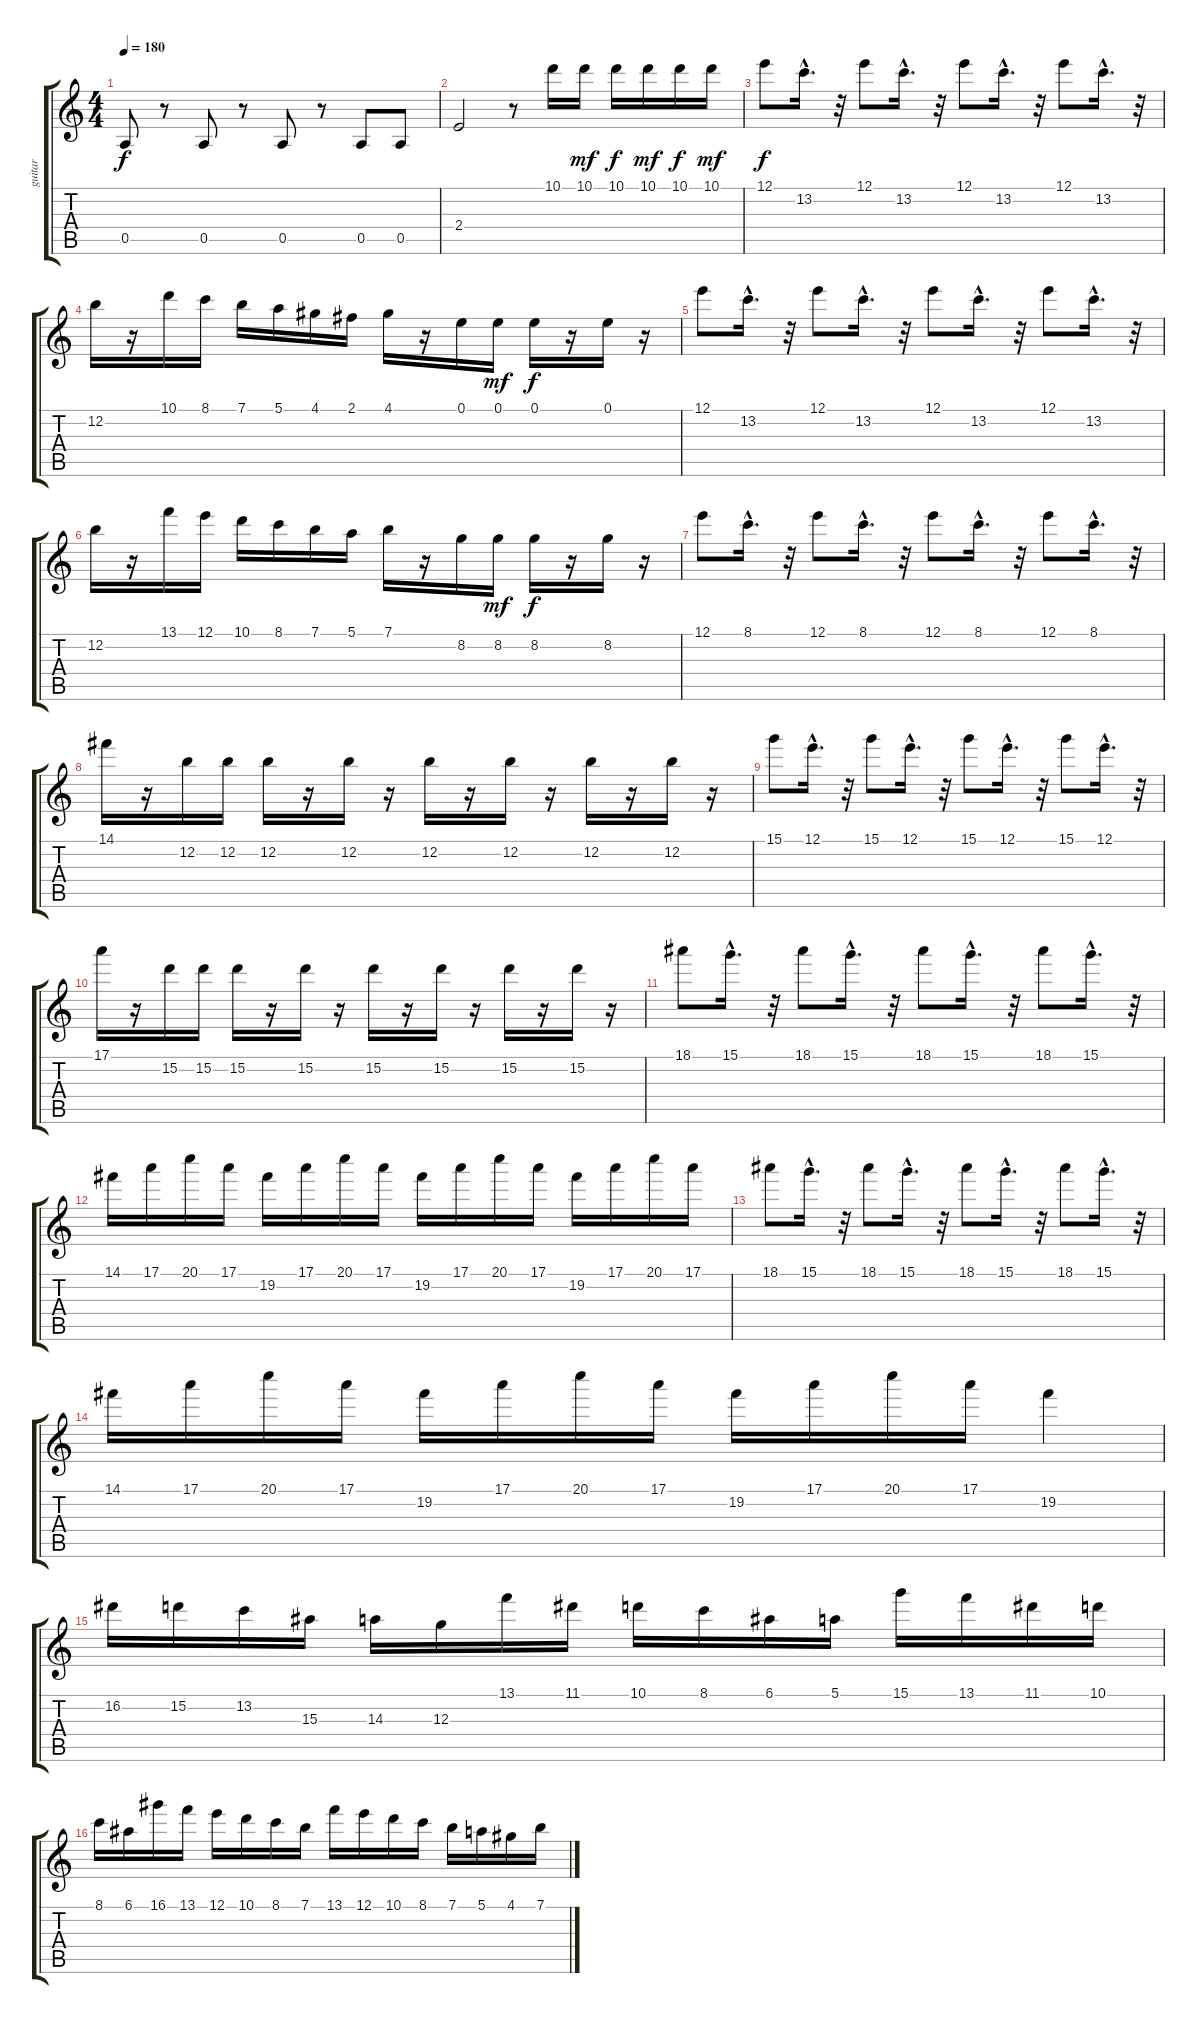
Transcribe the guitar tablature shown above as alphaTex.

\track ("guitar" "guitar") {instrument distortionguitar}
\staff {score tabs}
\tuning (E4 B3 G3 D3 A2 E2) {hide}
\ts (4 4)
\tempo 180
\clef g2
\ks c
0.5.8{dy f} r.8 0.5.8 r.8 0.5.8 r.8 0.5.8 0.5.8 |
2.4.2 r.8 10.1.16 10.1.16{dy mf} 10.1.16{dy f} 10.1.16{dy mf} 10.1.16{dy f} 10.1.16{dy mf} |
12.1.8{dy f} 13.2{hac}.16{d} r.32 12.1.8 13.2{hac}.16{d} r.32 12.1.8 13.2{hac}.16{d} r.32 12.1.8 13.2{hac}.16{d} r.32 |
12.2.16 r.16 10.1.16 8.1.16 7.1.16 5.1.16 4.1.16 2.1.16 4.1.16 r.16 0.1.16 0.1.16{dy mf} 0.1.16{dy f} r.16 0.1.16 r.16 |
12.1.8 13.2{hac}.16{d} r.32 12.1.8 13.2{hac}.16{d} r.32 12.1.8 13.2{hac}.16{d} r.32 12.1.8 13.2{hac}.16{d} r.32 |
12.2.16 r.16 13.1.16 12.1.16 10.1.16 8.1.16 7.1.16 5.1.16 7.1.16 r.16 8.2.16 8.2.16{dy mf} 8.2.16{dy f} r.16 8.2.16 r.16 |
12.1.8 8.1{hac}.16{d} r.32 12.1.8 8.1{hac}.16{d} r.32 12.1.8 8.1{hac}.16{d} r.32 12.1.8 8.1{hac}.16{d} r.32 |
14.1.16 r.16 12.2.16 12.2.16 12.2.16 r.16 12.2.16 r.16 12.2.16 r.16 12.2.16 r.16 12.2.16 r.16 12.2.16 r.16 |
15.1.8 12.1{hac}.16{d} r.32 15.1.8 12.1{hac}.16{d} r.32 15.1.8 12.1{hac}.16{d} r.32 15.1.8 12.1{hac}.16{d} r.32 |
17.1.16 r.16 15.2.16 15.2.16 15.2.16 r.16 15.2.16 r.16 15.2.16 r.16 15.2.16 r.16 15.2.16 r.16 15.2.16 r.16 |
18.1.8 15.1{hac}.16{d} r.32 18.1.8 15.1{hac}.16{d} r.32 18.1.8 15.1{hac}.16{d} r.32 18.1.8 15.1{hac}.16{d} r.32 |
14.1.16 17.1.16 20.1.16 17.1.16 19.2.16 17.1.16 20.1.16 17.1.16 19.2.16 17.1.16 20.1.16 17.1.16 19.2.16 17.1.16 20.1.16 17.1.16 |
18.1.8 15.1{hac}.16{d} r.32 18.1.8 15.1{hac}.16{d} r.32 18.1.8 15.1{hac}.16{d} r.32 18.1.8 15.1{hac}.16{d} r.32 |
14.1.16 17.1.16 20.1.16 17.1.16 19.2.16 17.1.16 20.1.16 17.1.16 19.2.16 17.1.16 20.1.16 17.1.16 19.2.4 |
16.2.16 15.2.16 13.2.16 15.3.16 14.3.16 12.3.16 13.1.16 11.1.16 10.1.16 8.1.16 6.1.16 5.1.16 15.1.16 13.1.16 11.1.16 10.1.16 |
8.1.16 6.1.16 16.1.16 13.1.16 12.1.16 10.1.16 8.1.16 7.1.16 13.1.16 12.1.16 10.1.16 8.1.16 7.1.16 5.1.16 4.1.16 7.1.16
